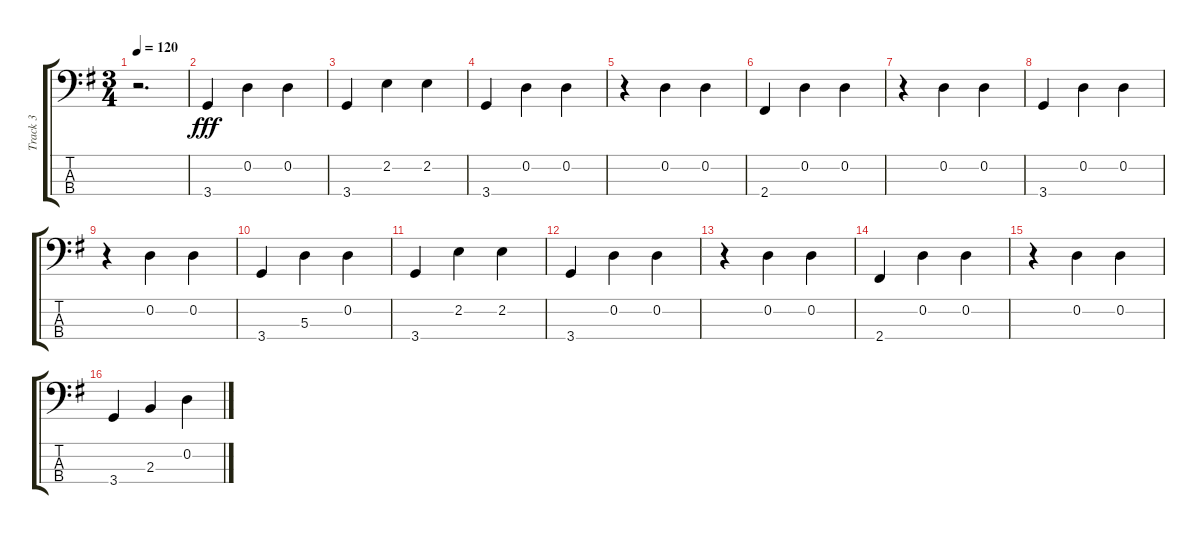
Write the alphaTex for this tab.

\track ("Track 3" "Track 3") {instrument acousticbass}
\staff {score tabs}
\tuning (G2 D2 A1 E1) {hide}
\ts (3 4)
\tempo 120
\clef f4
\ks g
r.2{d dy fff instrument acousticbass} |
3.4.4 0.2.4 0.2.4 |
3.4.4 2.2.4 2.2.4 |
3.4.4 0.2.4 0.2.4 |
r.4 0.2.4 0.2.4 |
2.4.4 0.2.4 0.2.4 |
r.4 0.2.4 0.2.4 |
3.4.4 0.2.4 0.2.4 |
r.4 0.2.4 0.2.4 |
3.4.4 5.3.4 0.2.4 |
3.4.4 2.2.4 2.2.4 |
3.4.4 0.2.4 0.2.4 |
r.4 0.2.4 0.2.4 |
2.4.4 0.2.4 0.2.4 |
r.4 0.2.4 0.2.4 |
3.4.4 2.3.4 0.2.4
